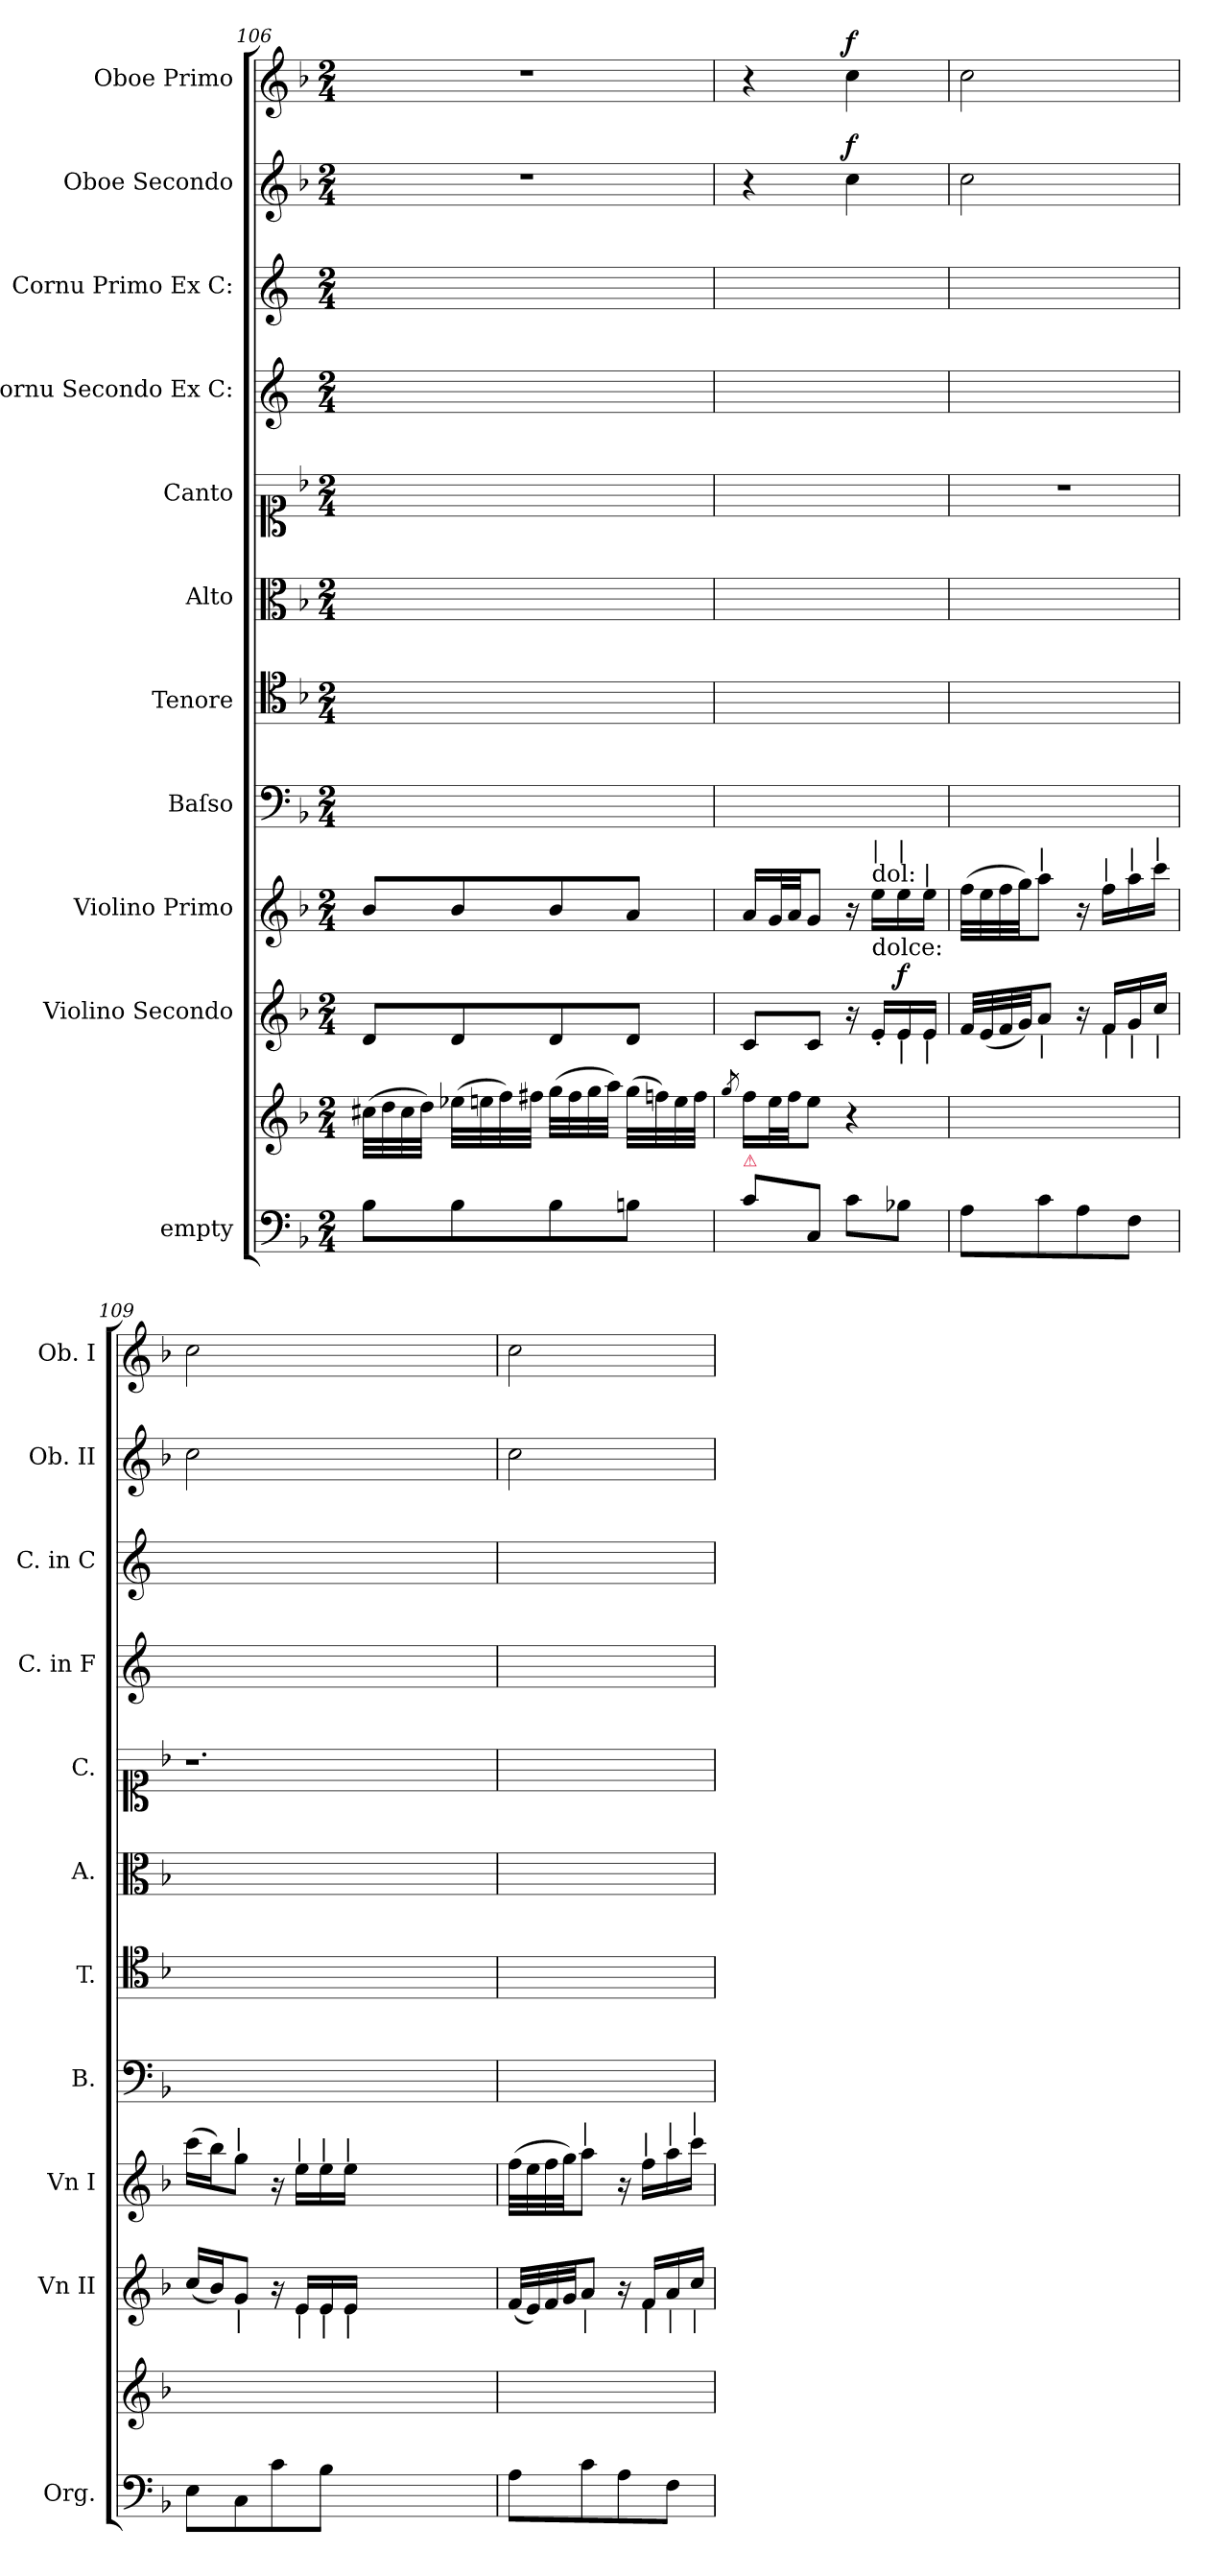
**kern	**kern	**kern	**dynam	**kern	**kern	**kern	**kern	**kern	**kern	**kern	**kern	**dynam	**kern	**dynam
*part11	*part11	*part10	*part10	*part9	*part8	*part7	*part6	*part5	*part4	*part3	*part2	*part2	*part1	*part1
*staff12	*staff11	*staff10	*staff10	*staff9	*staff8	*staff7	*staff6	*staff5	*staff4	*staff3	*staff2	*staff2	*staff1	*staff1
*I"empty	*	*I"Violino Secondo	*	*I"Violino Primo	*I"Baſso	*I"Tenore	*I"Alto	*I"Canto	*I"Cornu Secondo Ex C:	*I"Cornu Primo Ex C:	*I"Oboe Secondo	*	*I"Oboe Primo	*
*I'Org.	*	*I'Vn II	*	*I'Vn I	*I'B.	*I'T.	*I'A.	*I'C.	*I'C. in F	*I'C. in C	*I'Ob. II	*	*I'Ob. I	*
*clefF4	*clefG2	*clefG2	*	*clefG2	*clefF4	*clefC4	*clefC3	*clefC1	*clefG2	*clefG2	*clefG2	*	*clefG2	*
*	*	*	*	*	*	*	*	*	*ITrd4c7	*ITrd4c7	*	*	*	*
*k[b-]	*k[b-]	*k[b-]	*	*k[b-]	*k[b-]	*k[b-]	*k[b-]	*k[b-]	*k[b-]	*k[b-]	*k[b-]	*	*k[b-]	*
*F:	*F:	*F:	*	*F:	*F:	*F:	*F:	*F:	*F:	*F:	*F:	*	*F:	*
*M2/4	*M2/4	*M2/4	*	*M2/4	*M2/4	*M2/4	*M2/4	*M2/4	*M2/4	*M2/4	*M2/4	*	*M2/4	*
=106	=106	=106	=106	=106	=106	=106	=106	=106	=106	=106	=106	=106	=106	=106
8B-\L	(32cc#X\LLL	8d/L	.	8b-/L	2ryy	2ryy	2ryy	2ryy	2ryy	2ryy	2r	.	2r	.
.	32dd\	.	.	.	.	.	.	.	.	.	.	.	.	.
.	32cc#\	.	.	.	.	.	.	.	.	.	.	.	.	.
.	32dd\JJJ)	.	.	.	.	.	.	.	.	.	.	.	.	.
8B-\	(32ee-X\LLL	8d/	.	8b-/	.	.	.	.	.	.	.	.	.	.
.	32een\	.	.	.	.	.	.	.	.	.	.	.	.	.
.	32ff\)	.	.	.	.	.	.	.	.	.	.	.	.	.
.	32ff#X\JJJ	.	.	.	.	.	.	.	.	.	.	.	.	.
8B-\	(32gg\LLL	8d/	.	8b-/	.	.	.	.	.	.	.	.	.	.
.	32ff#\	.	.	.	.	.	.	.	.	.	.	.	.	.
.	32gg\	.	.	.	.	.	.	.	.	.	.	.	.	.
.	32aa\JJJ)	.	.	.	.	.	.	.	.	.	.	.	.	.
8Bn\J	(32gg\LLL	8d/J	.	8a/J	.	.	.	.	.	.	.	.	.	.
.	32ffn\)	.	.	.	.	.	.	.	.	.	.	.	.	.
.	32ee\	.	.	.	.	.	.	.	.	.	.	.	.	.
.	32ff\JJJ	.	.	.	.	.	.	.	.	.	.	.	.	.
=107	=107	=107	=107	=107	=107	=107	=107	=107	=107	=107	=107	=107	=107	=107
.	8qgg/	.	.	.	.	.	.	.	.	.	.	.	.	.
!LO:TX:a:color=crimson:t=⚠	!	!	!	!	!	!	!	!	!	!	!	!	!	!
8c\L	16ff\LL	8c/L	.	16a/LL	2ryy	2ryy	2ryy	2ryy	2ryy	2ryy	4r	.	4r	.
.	32ee\L	.	.	32g/L	.	.	.	.	.	.	.	.	.	.
.	32ff\JJ	.	.	32a/JJ	.	.	.	.	.	.	.	.	.	.
8C/J	8ee\J	8c/J	.	8g/J	.	.	.	.	.	.	.	.	.	.
!	!	!	!	!	!	!	!	!	!	!	!	!LO:DY:a	!	!LO:DY:a
8c\L	4r	16r	.	16r	.	.	.	.	.	.	4cc\	f	4cc\	f
!	!	!	!	!LO:TX:a:t=dol&colon;	!	!	!	!	!	!	!	!	!	!
!	!	!	!	!LO:TX:a:t=|	!	!	!	!	!	!	!	!	!	!
!	!	!LO:TX:a:t=dolce&colon;	!	!	!	!	!	!	!	!	!	!	!	!
.	.	16e'/LL	.	16ee\LL	.	.	.	.	.	.	.	.	.	.
!	!	!	!	!LO:TX:a:t=|	!	!	!	!	!	!	!	!	!	!
!	!	!LO:TX:b:t=|	!	!	!	!	!	!	!	!	!	!	!	!
!	!	!	!LO:DY:a	!	!	!	!	!	!	!	!	!	!	!
8B-X\J	.	16e/	f	16ee\	.	.	.	.	.	.	.	.	.	.
!	!	!	!	!LO:TX:a:t=|	!	!	!	!	!	!	!	!	!	!
!	!	!LO:TX:b:t=|	!	!	!	!	!	!	!	!	!	!	!	!
.	.	16e/JJ	.	16ee\JJ	.	.	.	.	.	.	.	.	.	.
=108	=108	=108	=108	=108	=108	=108	=108	=108	=108	=108	=108	=108	=108	=108
8A\L	2ryy	32f/LLL	.	(32ff\LLL	2ryy	2ryy	2ryy	2r	2ryy	2ryy	2cc\	.	2cc\	.
.	.	(32e/	.	32ee\	.	.	.	.	.	.	.	.	.	.
.	.	32f/	.	32ff\	.	.	.	.	.	.	.	.	.	.
.	.	32g/JJ)	.	32gg\JJ)	.	.	.	.	.	.	.	.	.	.
!	!	!	!	!LO:TX:a:t=|	!	!	!	!	!	!	!	!	!	!
!	!	!LO:TX:b:t=|	!	!	!	!	!	!	!	!	!	!	!	!
8c\	.	8a/J	.	8aa\J	.	.	.	.	.	.	.	.	.	.
8A\	.	16r	.	16r	.	.	.	.	.	.	.	.	.	.
!	!	!	!	!LO:TX:a:t=|	!	!	!	!	!	!	!	!	!	!
!	!	!LO:TX:b:t=|	!	!	!	!	!	!	!	!	!	!	!	!
.	.	16f/LL	.	16ff\LL	.	.	.	.	.	.	.	.	.	.
!	!	!	!	!LO:TX:a:t=|	!	!	!	!	!	!	!	!	!	!
!	!	!LO:TX:b:t=|	!	!	!	!	!	!	!	!	!	!	!	!
8F\J	.	16g/	.	16aa\	.	.	.	.	.	.	.	.	.	.
!	!	!	!	!LO:TX:a:t=|	!	!	!	!	!	!	!	!	!	!
!	!	!LO:TX:b:t=|	!	!	!	!	!	!	!	!	!	!	!	!
.	.	16cc/JJ	.	16ccc\JJ	.	.	.	.	.	.	.	.	.	.
=109	=109	=109	=109	=109	=109	=109	=109	=109	=109	=109	=109	=109	=109	=109
8E\L	2ryy	(16cc/LL	.	(16ccc\LL	2ryy	2ryy	2ryy	1.r	2ryy	2ryy	2cc\	.	2cc\	.
.	.	16b-/J)	.	16bb-\J)	.	.	.	.	.	.	.	.	.	.
!	!	!	!	!LO:TX:a:t=|	!	!	!	!	!	!	!	!	!	!
!	!	!LO:TX:b:t=|	!	!	!	!	!	!	!	!	!	!	!	!
8C\	.	8g/J	.	8gg\J	.	.	.	.	.	.	.	.	.	.
8c\	.	16r	.	16r	.	.	.	.	.	.	.	.	.	.
!	!	!	!	!LO:TX:a:t=|	!	!	!	!	!	!	!	!	!	!
!	!	!LO:TX:b:t=|	!	!	!	!	!	!	!	!	!	!	!	!
.	.	16e/LL	.	16ee\LL	.	.	.	.	.	.	.	.	.	.
!	!	!	!	!LO:TX:a:t=|	!	!	!	!	!	!	!	!	!	!
!	!	!LO:TX:b:t=|	!	!	!	!	!	!	!	!	!	!	!	!
8B-\J	.	16e/	.	16ee\	.	.	.	.	.	.	.	.	.	.
!	!	!	!	!LO:TX:a:t=|	!	!	!	!	!	!	!	!	!	!
!	!	!LO:TX:b:t=|	!	!	!	!	!	!	!	!	!	!	!	!
.	.	16e/JJ	.	16ee\JJ	.	.	.	.	.	.	.	.	.	.
1ryy	1ryy	1ryy	.	1ryy	1ryy	1ryy	1ryy	.	1ryy	1ryy	1ryy	.	1ryy	.
=110	=110	=110	=110	=110	=110	=110	=110	=110	=110	=110	=110	=110	=110	=110
8A\L	2ryy	(32f/LLL	.	(32ff\LLL	2ryy	2ryy	2ryy	2ryy	2ryy	2ryy	2cc\	.	2cc\	.
.	.	32e/)	.	32ee\	.	.	.	.	.	.	.	.	.	.
.	.	32f/	.	32ff\	.	.	.	.	.	.	.	.	.	.
.	.	32g/JJ	.	32gg\JJ)	.	.	.	.	.	.	.	.	.	.
!	!	!	!	!LO:TX:a:t=|	!	!	!	!	!	!	!	!	!	!
!	!	!LO:TX:b:t=|	!	!	!	!	!	!	!	!	!	!	!	!
8c\	.	8a/J	.	8aa\J	.	.	.	.	.	.	.	.	.	.
8A\	.	16r	.	16r	.	.	.	.	.	.	.	.	.	.
!	!	!	!	!LO:TX:a:t=|	!	!	!	!	!	!	!	!	!	!
!	!	!LO:TX:b:t=|	!	!	!	!	!	!	!	!	!	!	!	!
.	.	16f/LL	.	16ff\LL	.	.	.	.	.	.	.	.	.	.
!	!	!	!	!LO:TX:a:t=|	!	!	!	!	!	!	!	!	!	!
!	!	!LO:TX:b:t=|	!	!	!	!	!	!	!	!	!	!	!	!
8F\J	.	16a/	.	16aa\	.	.	.	.	.	.	.	.	.	.
!	!	!	!	!LO:TX:a:t=|	!	!	!	!	!	!	!	!	!	!
!	!	!LO:TX:b:t=|	!	!	!	!	!	!	!	!	!	!	!	!
.	.	16cc/JJ	.	16ccc\JJ	.	.	.	.	.	.	.	.	.	.
=	=	=	=	=	=	=	=	=	=	=	=	=	=	=
*-	*-	*-	*-	*-	*-	*-	*-	*-	*-	*-	*-	*-	*-	*-
